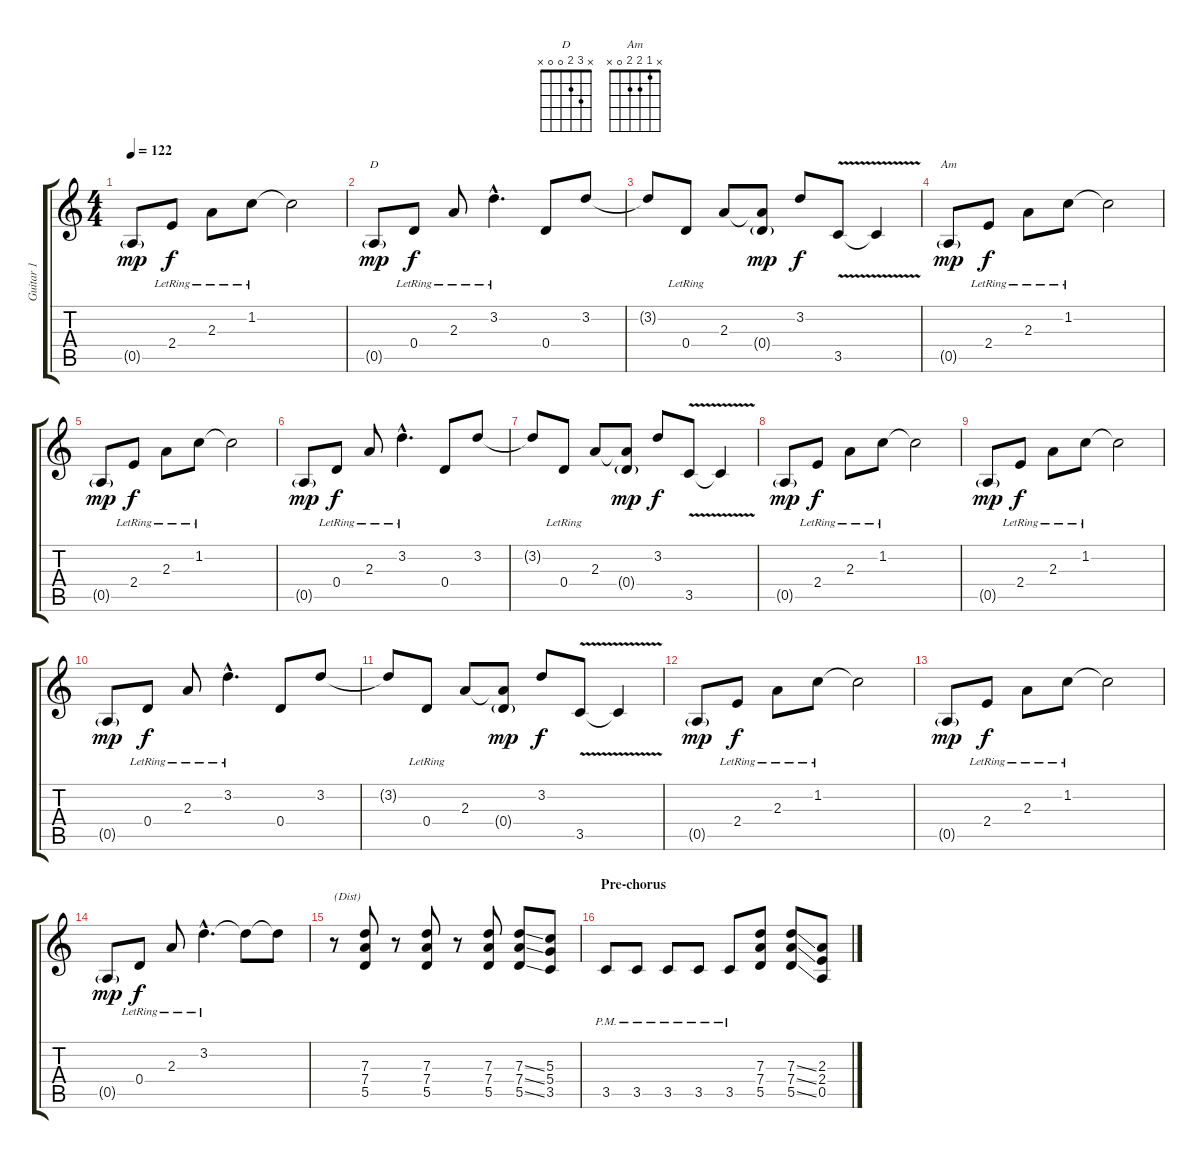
\track ("Guitar 1" "Guitar 1") {instrument overdrivenguitar}
\staff {score tabs}
\tuning (E4 B3 G3 D3 A2 E2) {hide}
\chord ("D" x 3 2 0 0 x)
\chord ("Am" x 1 2 2 0 x)
\ts (4 4)
\tempo 122
\clef g2
\ks aminor
0.5{g}.8{dy mp} 2.4{lr}.8{dy f} 2.3{lr}.8 1.2{lr}.8 1.2{t}.2 |
0.5{g}.8{ch "D" dy mp} 0.4{lr}.8{dy f} 2.3{lr}.8 3.2{hac lr}.4{d} 0.4.8 3.2.8 |
3.2{t}.8 0.4{lr}.8 2.3.8 (2.3{t} 0.4{g}).8{dy mp} 3.2.8{dy f} 3.5{v}.8 3.5{t}.4 |
0.5{g}.8{ch "Am" dy mp} 2.4{lr}.8{dy f} 2.3{lr}.8 1.2{lr}.8 1.2{t}.2 |
0.5{g}.8{dy mp} 2.4{lr}.8{dy f} 2.3{lr}.8 1.2{lr}.8 1.2{t}.2 |
0.5{g}.8{dy mp} 0.4{lr}.8{dy f} 2.3{lr}.8 3.2{hac lr}.4{d} 0.4.8 3.2.8 |
3.2{t}.8 0.4{lr}.8 2.3.8 (2.3{t} 0.4{g}).8{dy mp} 3.2.8{dy f} 3.5{v}.8 3.5{t}.4 |
0.5{g}.8{dy mp} 2.4{lr}.8{dy f} 2.3{lr}.8 1.2{lr}.8 1.2{t}.2 |
0.5{g}.8{dy mp} 2.4{lr}.8{dy f} 2.3{lr}.8 1.2{lr}.8 1.2{t}.2 |
0.5{g}.8{dy mp} 0.4{lr}.8{dy f} 2.3{lr}.8 3.2{hac lr}.4{d} 0.4.8 3.2.8 |
3.2{t}.8 0.4{lr}.8 2.3.8 (2.3{t} 0.4{g}).8{dy mp} 3.2.8{dy f} 3.5{v}.8 3.5{t}.4 |
0.5{g}.8{dy mp} 2.4{lr}.8{dy f} 2.3{lr}.8 1.2{lr}.8 1.2{t}.2 |
0.5{g}.8{dy mp} 2.4{lr}.8{dy f} 2.3{lr}.8 1.2{lr}.8 1.2{t}.2 |
0.5{g}.8{dy mp} 0.4{lr}.8{dy f} 2.3{lr}.8 3.2{hac lr}.4{d} 3.2{t}.8 3.2{t}.8 |
r.8{txt "(Dist)" instrument overdrivenguitar} (7.3 7.4 5.5).8 r.8 (7.3 7.4 5.5).8 r.8 (7.3 7.4 5.5).8 (7.3{ss} 7.4{ss} 5.5{ss}).8 (5.3 5.4 3.5).8 |
\section ("" "Pre-chorus")
3.5{pm}.8 3.5{pm}.8 3.5{pm}.8 3.5{pm}.8 3.5{pm}.8 (7.3 7.4 5.5).8 (7.3{ss} 7.4{ss} 5.5{ss}).8 (2.3 2.4 0.5).8
